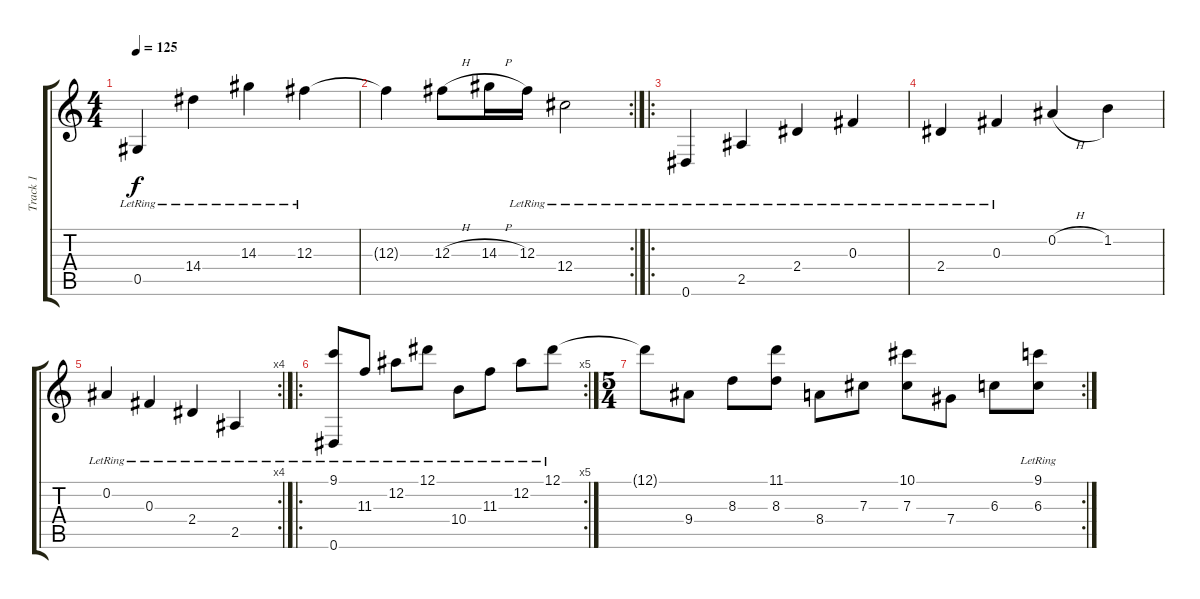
\track ("Track 1" "Track 1") {instrument acousticguitarsteel}
\staff {score tabs}
\tuning (Eb4 Bb3 Gb3 Db3 Ab2 Eb2) {hide}
\ts (4 4)
\tempo 125
\clef g2
\ks c
0.5{lr}.4{dy f} 14.4{lr}.4 14.3{lr}.4 12.3{lr}.4 |
\rc 2
12.3{t}.4 12.3{h}.8 14.3{h}.16 12.3{lr}.16 12.4{lr}.2 |
\ro
0.6{lr}.4 2.5{lr}.4 2.4{lr}.4 0.3{lr}.4 |
2.4{lr}.4 0.3{lr}.4 0.2{h}.4 1.2.4 |
\rc 4
0.2{lr}.4 0.3{lr}.4 2.4{lr}.4 2.5{lr}.4 |
\ro
\rc 5
(9.1 0.6{lr}).8 11.3{lr}.8 12.2{lr}.8 12.1{lr}.8 10.4{lr}.8 11.3{lr}.8 12.2{lr}.8 12.1{lr}.8 |
\rc 2
\ts (5 4)
12.1{t}.8 9.4.8 8.3.8 (11.1 8.3).8 8.4.8 7.3.8 (10.1 7.3).8 7.4.8 6.3.8 (9.1{lr} 6.3{lr}).8
